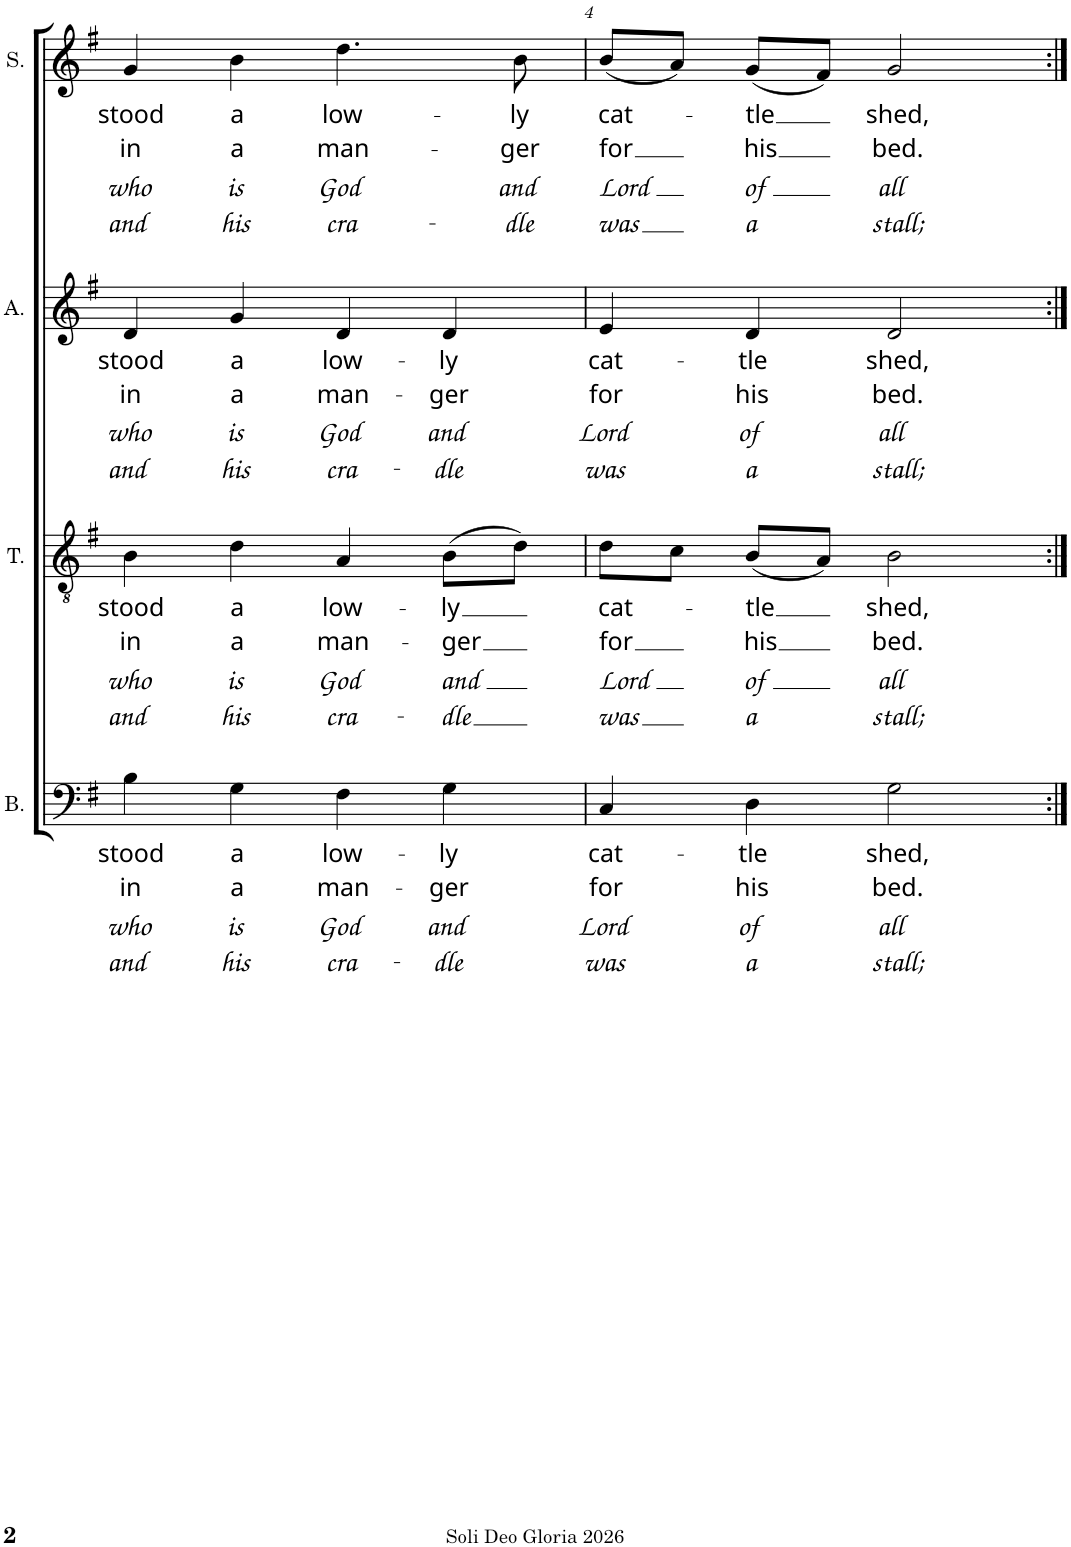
**kern	**text	**text	**text	**text	**kern	**text	**text	**text	**text	**kern	**text	**text	**text	**text	**kern	**text	**text	**text	**text
*part4	*part4	*part4	*part4	*part4	*part3	*part3	*part3	*part3	*part3	*part2	*part2	*part2	*part2	*part2	*part1	*part1	*part1	*part1	*part1
*staff4	*staff4	*staff4	*staff4	*staff4	*staff3	*staff3	*staff3	*staff3	*staff3	*staff2	*staff2	*staff2	*staff2	*staff2	*staff1	*staff1	*staff1	*staff1	*staff1
*I"Basse	*	*	*	*	*I"Ténor	*	*	*	*	*I"Alto	*	*	*	*	*I"Soprano	*	*	*	*
*I'B.	*	*	*	*	*I'T.	*	*	*	*	*I'A.	*	*	*	*	*I'S.	*	*	*	*
!!LO:PB:g=z
*clefF4	*	*	*	*	*clefGv2	*	*	*	*	*clefG2	*	*	*	*	*clefG2	*	*	*	*
*k[f#]	*	*	*	*	*k[f#]	*	*	*	*	*k[f#]	*	*	*	*	*k[f#]	*	*	*	*
*M4/4	*	*	*	*	*M4/4	*	*	*	*	*M4/4	*	*	*	*	*M4/4	*	*	*	*
*met(c)	*	*	*	*	*met(c)	*	*	*	*	*met(c)	*	*	*	*	*met(c)	*	*	*	*
=3	=3	=3	=3	=3	=3	=3	=3	=3	=3	=3	=3	=3	=3	=3	=3	=3	=3	=3	=3
!	!LO:LY:b	!LO:LY:b	!LO:LY:b	!LO:LY:b	!	!LO:LY:b	!LO:LY:b	!LO:LY:b	!LO:LY:b	!	!LO:LY:b	!LO:LY:b	!LO:LY:b	!LO:LY:b	!	!LO:LY:b	!LO:LY:b	!LO:LY:b	!LO:LY:b
4B\	stood	in	who	and	4B\	stood	in	who	and	4d/	stood	in	who	and	4g/	stood	in	who	and
!	!LO:LY:b	!LO:LY:b	!LO:LY:b	!LO:LY:b	!	!LO:LY:b	!LO:LY:b	!LO:LY:b	!LO:LY:b	!	!LO:LY:b	!LO:LY:b	!LO:LY:b	!LO:LY:b	!	!LO:LY:b	!LO:LY:b	!LO:LY:b	!LO:LY:b
4G\	a	a	is	his	4d\	a	a	is	his	4g/	a	a	is	his	4b\	a	a	is	his
!	!LO:LY:b	!LO:LY:b	!LO:LY:b	!LO:LY:b	!	!LO:LY:b	!LO:LY:b	!LO:LY:b	!LO:LY:b	!	!LO:LY:b	!LO:LY:b	!LO:LY:b	!LO:LY:b	!	!LO:LY:b	!LO:LY:b	!LO:LY:b	!LO:LY:b
4F#\	low-	man-	God	cra-	4A/	low-	man-	God	cra-	4d/	low-	man-	God	cra-	4.dd\	low-	man-	God	cra-
!	!LO:LY:b	!LO:LY:b	!LO:LY:b	!LO:LY:b	!	!LO:LY:b	!LO:LY:b	!LO:LY:b	!LO:LY:b	!	!LO:LY:b	!LO:LY:b	!LO:LY:b	!LO:LY:b	!	!	!	!	!
4G\	-ly	-ger	and	-dle	(8B\L	-ly	-ger	and	-dle	4d/	-ly	-ger	and	-dle	.	.	.	.	.
!	!	!	!	!	!	!	!	!	!	!	!	!	!	!	!	!LO:LY:b	!LO:LY:b	!LO:LY:b	!LO:LY:b
.	.	.	.	.	8d\J)	.	.	.	.	.	.	.	.	.	8b\	-ly	-ger	and	-dle
=4	=4	=4	=4	=4	=4	=4	=4	=4	=4	=4	=4	=4	=4	=4	=4	=4	=4	=4	=4
!	!LO:LY:b	!LO:LY:b	!LO:LY:b	!LO:LY:b	!	!LO:LY:b	!LO:LY:b	!LO:LY:b	!LO:LY:b	!	!LO:LY:b	!LO:LY:b	!LO:LY:b	!LO:LY:b	!	!LO:LY:b	!LO:LY:b	!LO:LY:b	!LO:LY:b
4C/	cat-	for	Lord	was	8d\L	cat-	for	Lord	was	4e/	cat-	for	Lord	was	(8b/L	cat-	for	Lord	was
.	.	.	.	.	8c\J	.	.	.	.	.	.	.	.	.	8a/J)	.	.	.	.
!	!LO:LY:b	!LO:LY:b	!LO:LY:b	!LO:LY:b	!	!LO:LY:b	!LO:LY:b	!LO:LY:b	!LO:LY:b	!	!LO:LY:b	!LO:LY:b	!LO:LY:b	!LO:LY:b	!	!LO:LY:b	!LO:LY:b	!LO:LY:b	!LO:LY:b
4D\	-tle	his	of	a	(8B/L	-tle	his	of	a	4d/	-tle	his	of	a	(8g/L	-tle	his	of	a
.	.	.	.	.	8A/J)	.	.	.	.	.	.	.	.	.	8f#/J)	.	.	.	.
!	!LO:LY:b	!LO:LY:b	!LO:LY:b	!LO:LY:b	!	!LO:LY:b	!LO:LY:b	!LO:LY:b	!LO:LY:b	!	!LO:LY:b	!LO:LY:b	!LO:LY:b	!LO:LY:b	!	!LO:LY:b	!LO:LY:b	!LO:LY:b	!LO:LY:b
2G\	shed,	bed.	all	stall;	2B\	shed,	bed.	all	stall;	2d/	shed,	bed.	all	stall;	2g/	shed,	bed.	all	stall;
=:|!	=:|!	=:|!	=:|!	=:|!	=:|!	=:|!	=:|!	=:|!	=:|!	=:|!	=:|!	=:|!	=:|!	=:|!	=:|!	=:|!	=:|!	=:|!	=:|!
*-	*-	*-	*-	*-	*-	*-	*-	*-	*-	*-	*-	*-	*-	*-	*-	*-	*-	*-	*-
